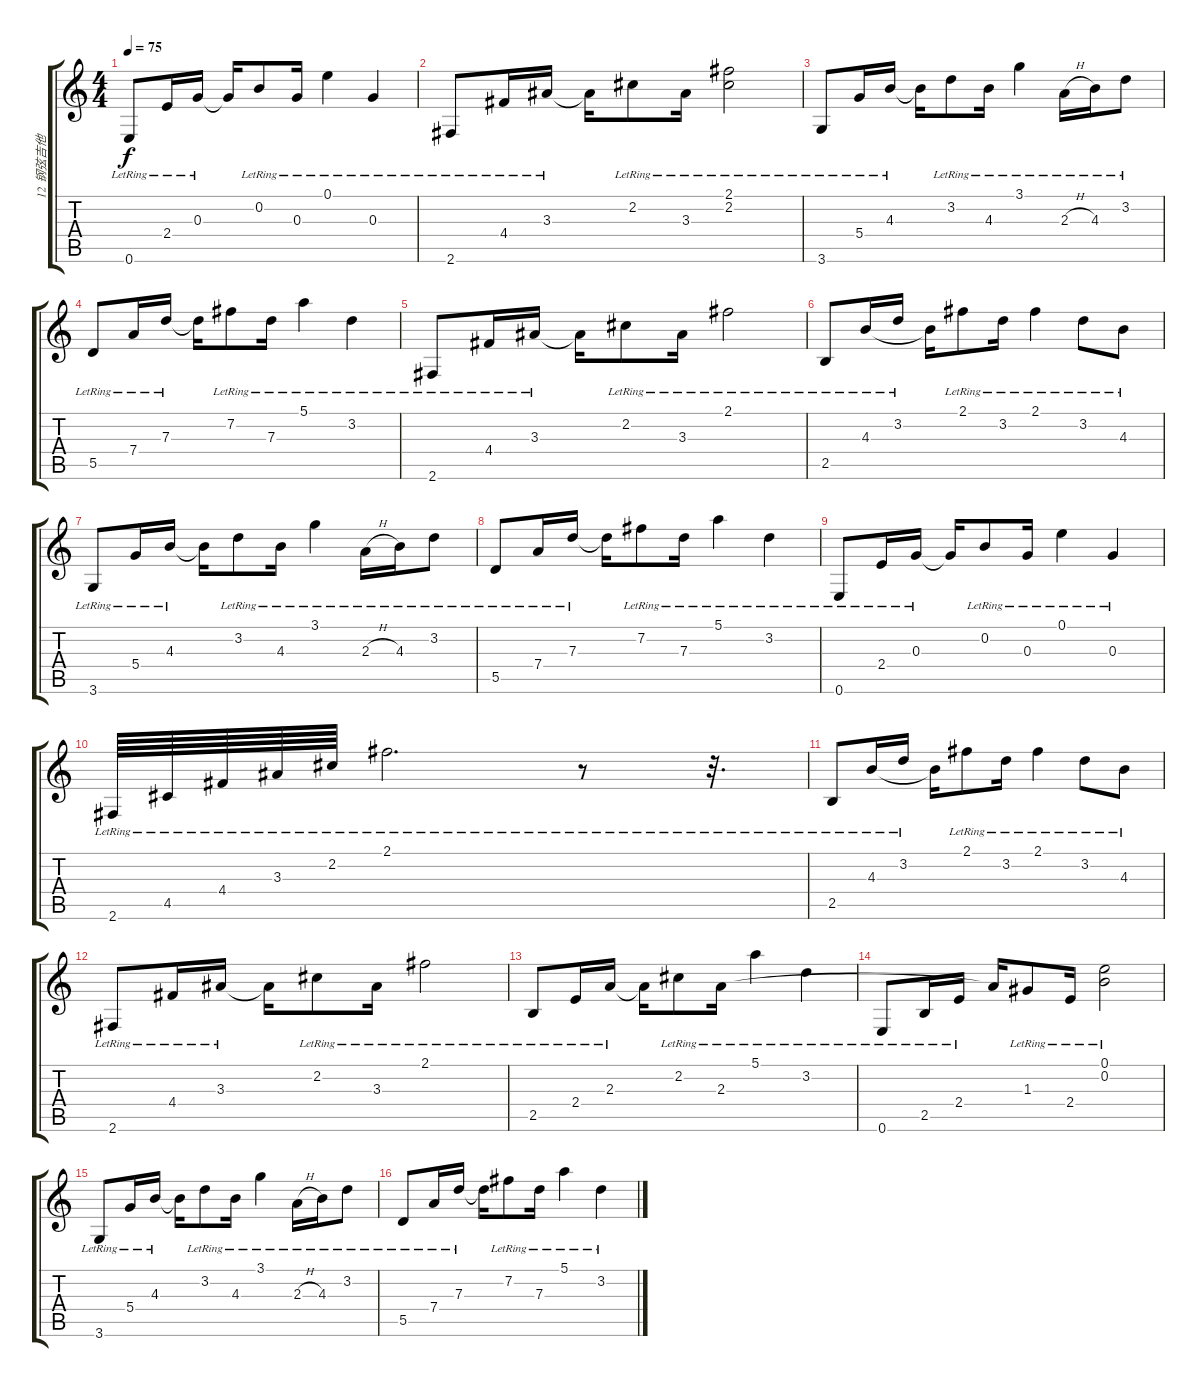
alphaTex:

\track ("12 钢弦吉他" "12 钢弦吉他") {instrument electricguitarjazz}
\staff {score tabs}
\tuning (E4 B3 G3 D3 A2 E2) {hide}
\ts (4 4)
\tempo 75
\clef g2
\ks c
0.6{lr}.8{dy f} 2.4{lr}.16 0.3{lr}.16 0.3{t}.16 0.2{lr}.8 0.3{lr}.16 0.1{lr}.4 0.3{lr}.4 |
2.6{lr}.8 4.4{lr}.16 3.3{lr}.16 3.3{t}.16 2.2{lr}.8 3.3{lr}.16 (2.1{lr} 2.2{lr}).2 |
3.6{lr}.8 5.4{lr}.16 4.3{lr}.16 4.3{t}.16 3.2{lr}.8 4.3{lr}.16 3.1{lr}.4 2.3{h lr}.16 4.3{lr}.16 3.2{lr}.8 |
5.5{lr}.8 7.4{lr}.16 7.3{lr}.16 7.3{t}.16 7.2{lr}.8 7.3{lr}.16 5.1{lr}.4 3.2{lr}.4 |
2.6{lr}.8 4.4{lr}.16 3.3{lr}.16 3.3{t}.16 2.2{lr}.8 3.3{lr}.16 2.1{lr}.2 |
2.5{lr}.8 4.3{lr}.16 3.2{lr}.16 4.3{t}.16 2.1{lr}.8 3.2{lr}.16 2.1{lr}.4 3.2{lr}.8 4.3{lr}.8 |
3.6{lr}.8 5.4{lr}.16 4.3{lr}.16 4.3{t}.16 3.2{lr}.8 4.3{lr}.16 3.1{lr}.4 2.3{h lr}.16 4.3{lr}.16 3.2{lr}.8 |
5.5{lr}.8 7.4{lr}.16 7.3{lr}.16 7.3{t}.16 7.2{lr}.8 7.3{lr}.16 5.1{lr}.4 3.2{lr}.4 |
0.6{lr}.8 2.4{lr}.16 0.3{lr}.16 0.3{t}.16 0.2{lr}.8 0.3{lr}.16 0.1{lr}.4 0.3{lr}.4 |
2.6{lr}.64 4.5{lr}.64 4.4{lr}.64 3.3{lr}.64 2.2{lr}.64 2.1{lr}.2{d} r.8 r.32{d} |
2.5{lr}.8 4.3{lr}.16 3.2{lr}.16 4.3{t}.16 2.1{lr}.8 3.2{lr}.16 2.1{lr}.4 3.2{lr}.8 4.3{lr}.8 |
2.6{lr}.8 4.4{lr}.16 3.3{lr}.16 3.3{t}.16 2.2{lr}.8 3.3{lr}.16 2.1{lr}.2 |
2.5{lr}.8 2.4{lr}.16 2.3{lr}.16 2.3{t}.16 2.2{lr}.8 2.3{lr}.16 5.1{lr}.4 3.2{lr}.4 |
0.6{lr}.8 2.5{lr}.16 2.4{lr}.16 2.3{t}.16 1.3{lr}.8 2.4{lr}.16 (0.1{lr} 0.2{lr}).2 |
3.6{lr}.8 5.4{lr}.16 4.3{lr}.16 4.3{t}.16 3.2{lr}.8 4.3{lr}.16 3.1{lr}.4 2.3{h lr}.16 4.3{lr}.16 3.2{lr}.8 |
5.5{lr}.8 7.4{lr}.16 7.3{lr}.16 7.3{t}.16 7.2{lr}.8 7.3{lr}.16 5.1{lr}.4 3.2{lr}.4
